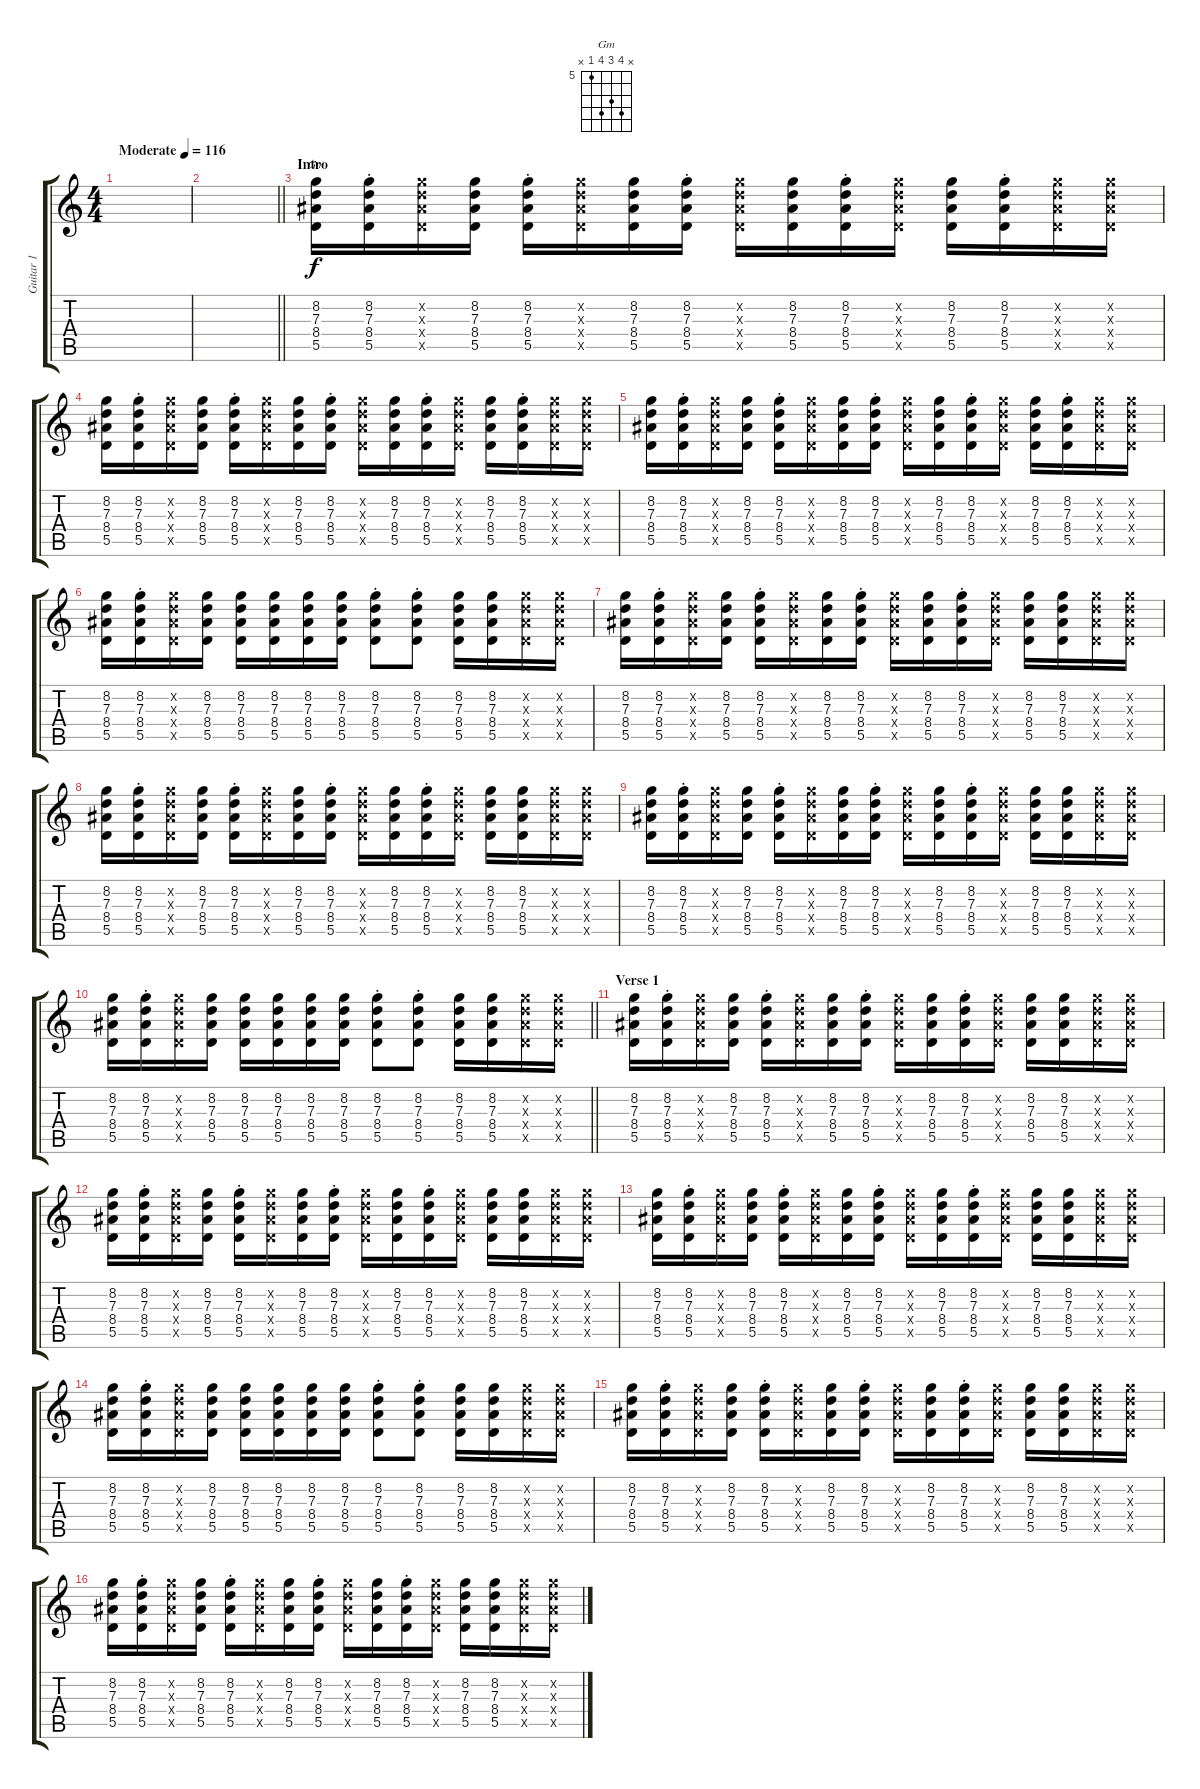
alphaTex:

\track ("Guitar 1" "Guitar 1") {instrument electricguitarclean}
\staff {score tabs}
\tuning (E4 B3 G3 D3 A2 E2) {hide}
\chord ("Gm" x 8 7 8 5 x) {firstfret 5}
\ts (4 4)
\tempo (116 "Moderate")
\clef g2
\ks c
|
\barLineRight lightlight
|
\section ("" "Intro")
(8.2 7.3 8.4 5.5).16{ch "Gm"} (8.2{st} 7.3{st} 8.4{st} 5.5{st}).16 (8.2{x} 7.3{x} 8.4{x} 5.5{x}).16 (8.2 7.3 8.4 5.5).16 (8.2{st} 7.3{st} 8.4{st} 5.5{st}).16 (8.2{x} 7.3{x} 8.4{x} 5.5{x}).16 (8.2 7.3 8.4 5.5).16 (8.2{st} 7.3{st} 8.4{st} 5.5{st}).16 (8.2{x} 7.3{x} 8.4{x} 5.5{x}).16 (8.2 7.3 8.4 5.5).16 (8.2{st} 7.3{st} 8.4{st} 5.5{st}).16 (8.2{x} 7.3{x} 8.4{x} 5.5{x}).16 (8.2 7.3 8.4 5.5).16 (8.2{st} 7.3{st} 8.4{st} 5.5{st}).16 (8.2{x} 7.3{x} 8.4{x} 5.5{x}).16 (8.2{x} 7.3{x} 8.4{x} 5.5{x}).16 |
(8.2 7.3 8.4 5.5).16 (8.2{st} 7.3{st} 8.4{st} 5.5{st}).16 (8.2{x} 7.3{x} 8.4{x} 5.5{x}).16 (8.2 7.3 8.4 5.5).16 (8.2{st} 7.3{st} 8.4{st} 5.5{st}).16 (8.2{x} 7.3{x} 8.4{x} 5.5{x}).16 (8.2 7.3 8.4 5.5).16 (8.2{st} 7.3{st} 8.4{st} 5.5{st}).16 (8.2{x} 7.3{x} 8.4{x} 5.5{x}).16 (8.2 7.3 8.4 5.5).16 (8.2{st} 7.3{st} 8.4{st} 5.5{st}).16 (8.2{x} 7.3{x} 8.4{x} 5.5{x}).16 (8.2 7.3 8.4 5.5).16 (8.2{st} 7.3{st} 8.4{st} 5.5{st}).16 (8.2{x} 7.3{x} 8.4{x} 5.5{x}).16 (8.2{x} 7.3{x} 8.4{x} 5.5{x}).16 |
(8.2 7.3 8.4 5.5).16 (8.2{st} 7.3{st} 8.4{st} 5.5{st}).16 (8.2{x} 7.3{x} 8.4{x} 5.5{x}).16 (8.2 7.3 8.4 5.5).16 (8.2{st} 7.3{st} 8.4{st} 5.5{st}).16 (8.2{x} 7.3{x} 8.4{x} 5.5{x}).16 (8.2 7.3 8.4 5.5).16 (8.2{st} 7.3{st} 8.4{st} 5.5{st}).16 (8.2{x} 7.3{x} 8.4{x} 5.5{x}).16 (8.2 7.3 8.4 5.5).16 (8.2{st} 7.3{st} 8.4{st} 5.5{st}).16 (8.2{x} 7.3{x} 8.4{x} 5.5{x}).16 (8.2 7.3 8.4 5.5).16 (8.2{st} 7.3{st} 8.4{st} 5.5{st}).16 (8.2{x} 7.3{x} 8.4{x} 5.5{x}).16 (8.2{x} 7.3{x} 8.4{x} 5.5{x}).16 |
(8.2 7.3 8.4 5.5).16 (8.2{st} 7.3{st} 8.4{st} 5.5{st}).16 (8.2{x} 7.3{x} 8.4{x} 5.5{x}).16 (8.2 7.3 8.4 5.5).16 (8.2 7.3 8.4 5.5).16 (8.2 7.3 8.4 5.5).16 (8.2 7.3 8.4 5.5).16 (8.2 7.3 8.4 5.5).16 (8.2{st} 7.3{st} 8.4{st} 5.5{st}).8 (8.2{st} 7.3{st} 8.4{st} 5.5{st}).8 (8.2 7.3 8.4 5.5).16 (8.2 7.3 8.4 5.5).16 (8.2{x} 7.3{x} 8.4{x} 5.5{x}).16 (8.2{x} 7.3{x} 8.4{x} 5.5{x}).16 |
(8.2 7.3 8.4 5.5).16 (8.2{st} 7.3{st} 8.4{st} 5.5{st}).16 (8.2{x} 7.3{x} 8.4{x} 5.5{x}).16 (8.2 7.3 8.4 5.5).16 (8.2{st} 7.3{st} 8.4{st} 5.5{st}).16 (8.2{x} 7.3{x} 8.4{x} 5.5{x}).16 (8.2 7.3 8.4 5.5).16 (8.2{st} 7.3{st} 8.4{st} 5.5{st}).16 (8.2{x} 7.3{x} 8.4{x} 5.5{x}).16 (8.2 7.3 8.4 5.5).16 (8.2{st} 7.3{st} 8.4{st} 5.5{st}).16 (8.2{x} 7.3{x} 8.4{x} 5.5{x}).16 (8.2 7.3 8.4 5.5).16 (8.2 7.3 8.4 5.5).16 (8.2{x} 7.3{x} 8.4{x} 5.5{x}).16 (8.2{x} 7.3{x} 8.4{x} 5.5{x}).16 |
(8.2 7.3 8.4 5.5).16 (8.2{st} 7.3{st} 8.4{st} 5.5{st}).16 (8.2{x} 7.3{x} 8.4{x} 5.5{x}).16 (8.2 7.3 8.4 5.5).16 (8.2{st} 7.3{st} 8.4{st} 5.5{st}).16 (8.2{x} 7.3{x} 8.4{x} 5.5{x}).16 (8.2 7.3 8.4 5.5).16 (8.2{st} 7.3{st} 8.4{st} 5.5{st}).16 (8.2{x} 7.3{x} 8.4{x} 5.5{x}).16 (8.2 7.3 8.4 5.5).16 (8.2{st} 7.3{st} 8.4{st} 5.5{st}).16 (8.2{x} 7.3{x} 8.4{x} 5.5{x}).16 (8.2 7.3 8.4 5.5).16 (8.2 7.3 8.4 5.5).16 (8.2{x} 7.3{x} 8.4{x} 5.5{x}).16 (8.2{x} 7.3{x} 8.4{x} 5.5{x}).16 |
(8.2 7.3 8.4 5.5).16 (8.2{st} 7.3{st} 8.4{st} 5.5{st}).16 (8.2{x} 7.3{x} 8.4{x} 5.5{x}).16 (8.2 7.3 8.4 5.5).16 (8.2{st} 7.3{st} 8.4{st} 5.5{st}).16 (8.2{x} 7.3{x} 8.4{x} 5.5{x}).16 (8.2 7.3 8.4 5.5).16 (8.2{st} 7.3{st} 8.4{st} 5.5{st}).16 (8.2{x} 7.3{x} 8.4{x} 5.5{x}).16 (8.2 7.3 8.4 5.5).16 (8.2{st} 7.3{st} 8.4{st} 5.5{st}).16 (8.2{x} 7.3{x} 8.4{x} 5.5{x}).16 (8.2 7.3 8.4 5.5).16 (8.2 7.3 8.4 5.5).16 (8.2{x} 7.3{x} 8.4{x} 5.5{x}).16 (8.2{x} 7.3{x} 8.4{x} 5.5{x}).16 |
\barLineRight lightlight
(8.2 7.3 8.4 5.5).16 (8.2{st} 7.3{st} 8.4{st} 5.5{st}).16 (8.2{x} 7.3{x} 8.4{x} 5.5{x}).16 (8.2 7.3 8.4 5.5).16 (8.2 7.3 8.4 5.5).16 (8.2 7.3 8.4 5.5).16 (8.2 7.3 8.4 5.5).16 (8.2 7.3 8.4 5.5).16 (8.2{st} 7.3{st} 8.4{st} 5.5{st}).8 (8.2{st} 7.3{st} 8.4{st} 5.5{st}).8 (8.2 7.3 8.4 5.5).16 (8.2 7.3 8.4 5.5).16 (8.2{x} 7.3{x} 8.4{x} 5.5{x}).16 (8.2{x} 7.3{x} 8.4{x} 5.5{x}).16 |
\section ("" "Verse 1")
(8.2 7.3 8.4 5.5).16 (8.2{st} 7.3{st} 8.4{st} 5.5{st}).16 (8.2{x} 7.3{x} 8.4{x} 5.5{x}).16 (8.2 7.3 8.4 5.5).16 (8.2{st} 7.3{st} 8.4{st} 5.5{st}).16 (8.2{x} 7.3{x} 8.4{x} 5.5{x}).16 (8.2 7.3 8.4 5.5).16 (8.2{st} 7.3{st} 8.4{st} 5.5{st}).16 (8.2{x} 7.3{x} 8.4{x} 5.5{x}).16 (8.2 7.3 8.4 5.5).16 (8.2{st} 7.3{st} 8.4{st} 5.5{st}).16 (8.2{x} 7.3{x} 8.4{x} 5.5{x}).16 (8.2 7.3 8.4 5.5).16 (8.2 7.3 8.4 5.5).16 (8.2{x} 7.3{x} 8.4{x} 5.5{x}).16 (8.2{x} 7.3{x} 8.4{x} 5.5{x}).16 |
(8.2 7.3 8.4 5.5).16 (8.2{st} 7.3{st} 8.4{st} 5.5{st}).16 (8.2{x} 7.3{x} 8.4{x} 5.5{x}).16 (8.2 7.3 8.4 5.5).16 (8.2{st} 7.3{st} 8.4{st} 5.5{st}).16 (8.2{x} 7.3{x} 8.4{x} 5.5{x}).16 (8.2 7.3 8.4 5.5).16 (8.2{st} 7.3{st} 8.4{st} 5.5{st}).16 (8.2{x} 7.3{x} 8.4{x} 5.5{x}).16 (8.2 7.3 8.4 5.5).16 (8.2{st} 7.3{st} 8.4{st} 5.5{st}).16 (8.2{x} 7.3{x} 8.4{x} 5.5{x}).16 (8.2 7.3 8.4 5.5).16 (8.2 7.3 8.4 5.5).16 (8.2{x} 7.3{x} 8.4{x} 5.5{x}).16 (8.2{x} 7.3{x} 8.4{x} 5.5{x}).16 |
(8.2 7.3 8.4 5.5).16 (8.2{st} 7.3{st} 8.4{st} 5.5{st}).16 (8.2{x} 7.3{x} 8.4{x} 5.5{x}).16 (8.2 7.3 8.4 5.5).16 (8.2{st} 7.3{st} 8.4{st} 5.5{st}).16 (8.2{x} 7.3{x} 8.4{x} 5.5{x}).16 (8.2 7.3 8.4 5.5).16 (8.2{st} 7.3{st} 8.4{st} 5.5{st}).16 (8.2{x} 7.3{x} 8.4{x} 5.5{x}).16 (8.2 7.3 8.4 5.5).16 (8.2{st} 7.3{st} 8.4{st} 5.5{st}).16 (8.2{x} 7.3{x} 8.4{x} 5.5{x}).16 (8.2 7.3 8.4 5.5).16 (8.2 7.3 8.4 5.5).16 (8.2{x} 7.3{x} 8.4{x} 5.5{x}).16 (8.2{x} 7.3{x} 8.4{x} 5.5{x}).16 |
(8.2 7.3 8.4 5.5).16 (8.2{st} 7.3{st} 8.4{st} 5.5{st}).16 (8.2{x} 7.3{x} 8.4{x} 5.5{x}).16 (8.2 7.3 8.4 5.5).16 (8.2 7.3 8.4 5.5).16 (8.2 7.3 8.4 5.5).16 (8.2 7.3 8.4 5.5).16 (8.2 7.3 8.4 5.5).16 (8.2{st} 7.3{st} 8.4{st} 5.5{st}).8 (8.2{st} 7.3{st} 8.4{st} 5.5{st}).8 (8.2 7.3 8.4 5.5).16 (8.2 7.3 8.4 5.5).16 (8.2{x} 7.3{x} 8.4{x} 5.5{x}).16 (8.2{x} 7.3{x} 8.4{x} 5.5{x}).16 |
(8.2 7.3 8.4 5.5).16 (8.2{st} 7.3{st} 8.4{st} 5.5{st}).16 (8.2{x} 7.3{x} 8.4{x} 5.5{x}).16 (8.2 7.3 8.4 5.5).16 (8.2{st} 7.3{st} 8.4{st} 5.5{st}).16 (8.2{x} 7.3{x} 8.4{x} 5.5{x}).16 (8.2 7.3 8.4 5.5).16 (8.2{st} 7.3{st} 8.4{st} 5.5{st}).16 (8.2{x} 7.3{x} 8.4{x} 5.5{x}).16 (8.2 7.3 8.4 5.5).16 (8.2{st} 7.3{st} 8.4{st} 5.5{st}).16 (8.2{x} 7.3{x} 8.4{x} 5.5{x}).16 (8.2 7.3 8.4 5.5).16 (8.2 7.3 8.4 5.5).16 (8.2{x} 7.3{x} 8.4{x} 5.5{x}).16 (8.2{x} 7.3{x} 8.4{x} 5.5{x}).16 |
(8.2 7.3 8.4 5.5).16 (8.2{st} 7.3{st} 8.4{st} 5.5{st}).16 (8.2{x} 7.3{x} 8.4{x} 5.5{x}).16 (8.2 7.3 8.4 5.5).16 (8.2{st} 7.3{st} 8.4{st} 5.5{st}).16 (8.2{x} 7.3{x} 8.4{x} 5.5{x}).16 (8.2 7.3 8.4 5.5).16 (8.2{st} 7.3{st} 8.4{st} 5.5{st}).16 (8.2{x} 7.3{x} 8.4{x} 5.5{x}).16 (8.2 7.3 8.4 5.5).16 (8.2{st} 7.3{st} 8.4{st} 5.5{st}).16 (8.2{x} 7.3{x} 8.4{x} 5.5{x}).16 (8.2 7.3 8.4 5.5).16 (8.2 7.3 8.4 5.5).16 (8.2{x} 7.3{x} 8.4{x} 5.5{x}).16 (8.2{x} 7.3{x} 8.4{x} 5.5{x}).16
